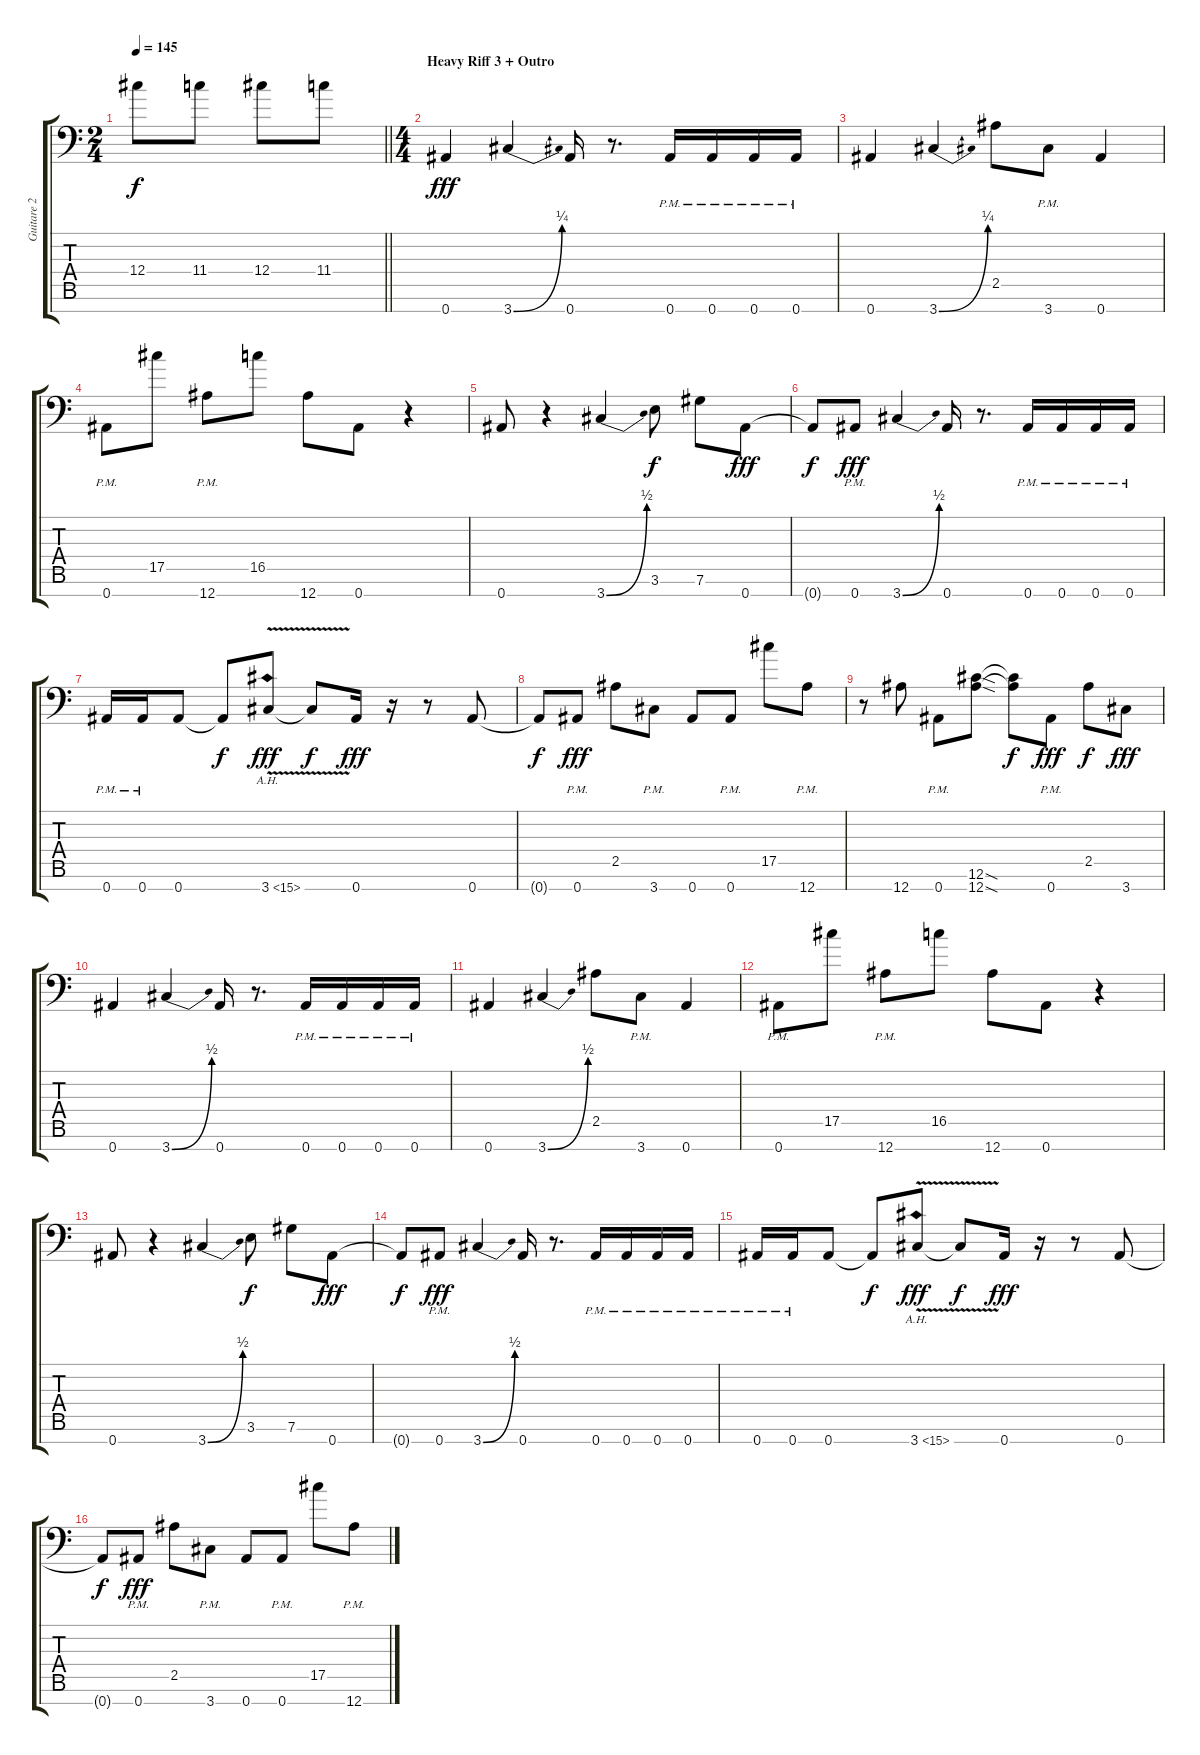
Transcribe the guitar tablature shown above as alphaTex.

\track ("Guitare 2 (Misha)" "Guitare 2 ") {instrument distortionguitar}
\staff {score tabs}
\tuning (Eb4 Bb3 Gb3 Db3 Ab2 Db2 Bb1) {hide}
\ts (2 4)
\tempo 145
\clef f4
\barLineRight lightlight
\ks c
12.4.8{dy f} 11.4.8 12.4.8 11.4.8 |
\ts (4 4)
\section ("" "Heavy Riff 3 + Outro")
0.7.4{dy fff volume 10 balance 2} 3.7{be (bend 0 0 60 1)}.4 0.7.16 r.8{d} 0.7{pm}.16 0.7{pm}.16 0.7{pm}.16 0.7{pm}.16 |
0.7.4 3.7{be (bend 0 0 60 1)}.4 2.5.8 3.7{pm}.8 0.7.4 |
0.7{pm}.8 17.5.8 12.7{pm}.8 16.5.8 12.7.8 0.7.8 r.4 |
0.7.8 r.4 3.7{be (bend 0 0 60 2)}.4 3.6.8{dy f} 7.6.8 0.7.8{dy fff} |
0.7{t}.8{dy f} 0.7{pm}.8{dy fff} 3.7{be (bend 0 0 60 2)}.4 0.7.16 r.8{d} 0.7{pm}.16 0.7{pm}.16 0.7{pm}.16 0.7{pm}.16 |
0.7{pm}.16 0.7{pm}.16 0.7.8 0.7{t}.8{dy f} 3.7{ah 12 v}.8{dy fff} 3.7{t}.8{dy f} 0.7.16{dy fff} r.16 r.8 0.7.8 |
0.7{t}.8{dy f} 0.7{pm}.8{dy fff} 2.5.8 3.7{pm}.8 0.7.8 0.7{pm}.8 17.5.8 12.7{pm}.8 |
r.8 12.7.8 0.7{pm}.8 (12.6{sod} 12.7{sod}).8 (12.6{t} 12.7{t}).8{dy f} 0.7{pm}.8{dy fff} 2.5.8{dy f} 3.7.8{dy fff} |
0.7.4 3.7{be (bend 0 0 60 2)}.4 0.7.16 r.8{d} 0.7{pm}.16 0.7{pm}.16 0.7{pm}.16 0.7{pm}.16 |
0.7.4 3.7{be (bend 0 0 60 2)}.4 2.5.8 3.7{pm}.8 0.7.4 |
0.7{pm}.8 17.5.8 12.7{pm}.8 16.5.8 12.7.8 0.7.8 r.4 |
0.7.8 r.4 3.7{be (bend 0 0 60 2)}.4 3.6.8{dy f} 7.6.8 0.7.8{dy fff} |
0.7{t}.8{dy f} 0.7{pm}.8{dy fff} 3.7{be (bend 0 0 60 2)}.4 0.7.16 r.8{d} 0.7{pm}.16 0.7{pm}.16 0.7{pm}.16 0.7{pm}.16 |
0.7{pm}.16 0.7{pm}.16 0.7.8 0.7{t}.8{dy f} 3.7{ah 12 v}.8{dy fff} 3.7{t}.8{dy f} 0.7.16{dy fff} r.16 r.8 0.7.8 |
0.7{t}.8{dy f} 0.7{pm}.8{dy fff} 2.5.8 3.7{pm}.8 0.7.8 0.7{pm}.8 17.5.8 12.7{pm}.8
